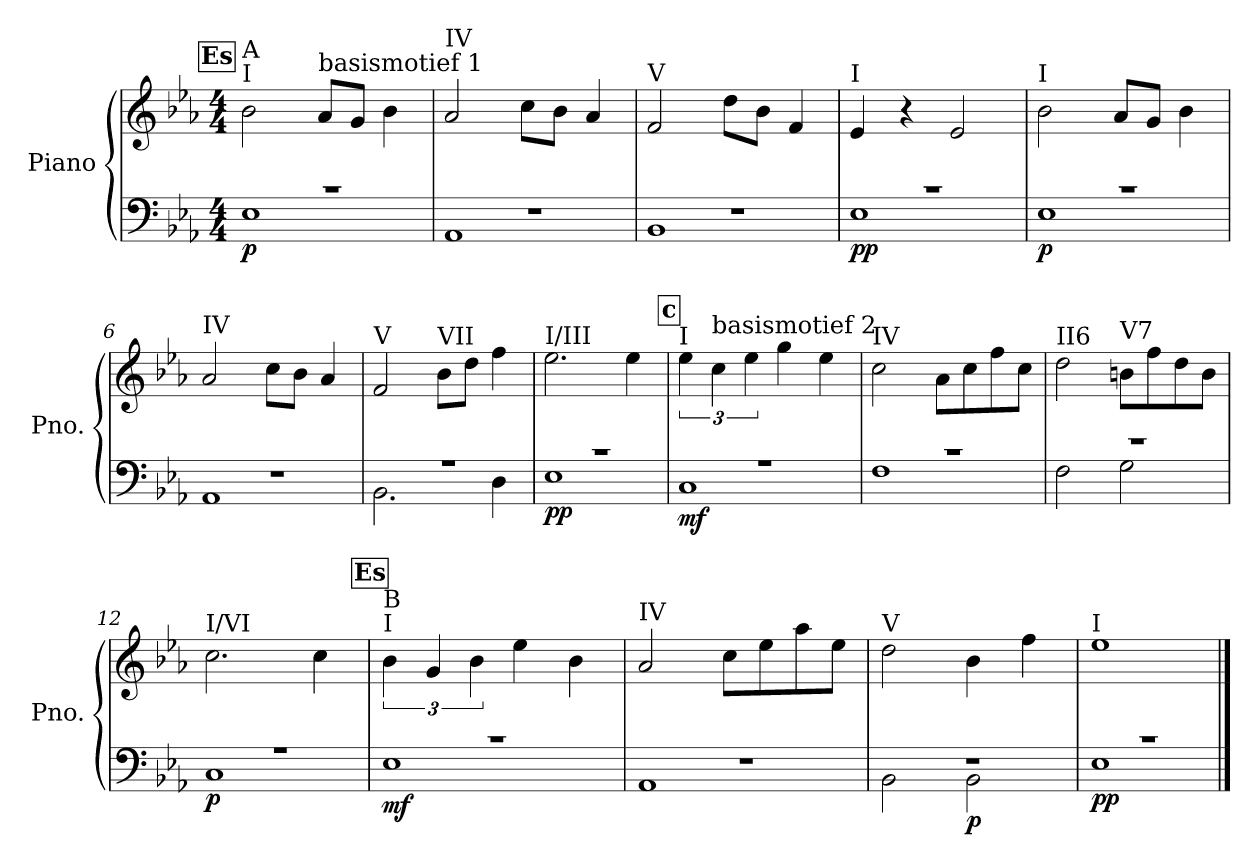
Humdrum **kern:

**kern	**kern	**dynam
*part1	*part1	*part1
*staff2	*staff1	*staff1/2
*I"Piano	*	*
*I'Pno.	*	*
*clefF4	*clefG2	*
*k[b-e-a-]	*k[b-e-a-]	*
*M4/4	*M4/4	*
*MM70	*MM70	*
!!LO:REH:place=s1:a:B:fs=14:t=Es
=1	=1	=1
*^	*	*
!	!	!LO:TX:a:t=I	!
!	!	!LO:TX:a:t=A	!
!	!	!	!LO:DY:b=2
1r	1E-	2b-\	p
!	!	!LO:TX:a:t=basismotief 1	!
.	.	8a-/L	.
.	.	8g/J	.
.	.	4b-\	.
=2	=2	=2	=2
!	!	!LO:TX:a:t=IV	!
1r	1AA-	2a-/	.
.	.	8cc\L	.
.	.	8b-\J	.
.	.	4a-/	.
=3	=3	=3	=3
!	!	!LO:TX:a:t=V	!
1r	1BB-	2f/	.
.	.	8dd\L	.
.	.	8b-\J	.
.	.	4f/	.
=4	=4	=4	=4
!	!	!LO:TX:a:t=I	!
!	!	!	!LO:DY:b=2
1r	1E-	4e-/	pp
.	.	4r	.
.	.	2e-/	.
!!LO:LB:g=z
=5	=5	=5	=5
!	!	!LO:TX:a:t=I	!
!	!	!	!LO:DY:b=2
1r	1E-	2b-\	p
.	.	8a-/L	.
.	.	8g/J	.
.	.	4b-\	.
=6	=6	=6	=6
!	!	!LO:TX:a:t=IV	!
1r	1AA-	2a-/	.
.	.	8cc\L	.
.	.	8b-\J	.
.	.	4a-/	.
=7	=7	=7	=7
!	!	!LO:TX:a:t=V	!
1r	2.BB-\	2f/	.
!	!	!LO:TX:a:t=VII	!
.	.	8b-\L	.
.	.	8dd\J	.
.	4D\	4ff\	.
=8	=8	=8	=8
!	!	!LO:TX:a:t=I/III	!
!	!	!	!LO:DY:b=2
1r	1E-	2.ee-\	pp
.	.	4ee-\	.
!!LO:LB:g=z
!!LO:REH:place=s1:a:B:fs=14:t=c
=9	=9	=9	=9
!	!	!LO:TX:a:t=I	!
!	!	!	!LO:DY:b=2
1r	1C	6ee-\	mf
!	!	!LO:TX:a:t=basismotief 2	!
.	.	6cc\	.
.	.	6ee-\	.
.	.	4gg\	.
.	.	4ee-\	.
=10	=10	=10	=10
!	!	!LO:TX:a:t=IV	!
1r	1F	2cc\	.
.	.	8a-\L	.
.	.	8cc\	.
.	.	8ff\	.
.	.	8cc\J	.
=11	=11	=11	=11
!	!	!LO:TX:a:t=II6	!
1r	2F\	2dd\	.
!	!	!LO:TX:a:t=V7	!
.	2G\	8bn\L	.
.	.	8ff\	.
.	.	8dd\	.
.	.	8b\J	.
=12	=12	=12	=12
!	!	!LO:TX:a:t=I/VI	!
!	!	!	!LO:DY:b=2
1r	1C	2.cc\	p
.	.	4cc\	.
!!LO:LB:g=z
!!LO:REH:place=s1:a:B:fs=14:t=Es
=13	=13	=13	=13
!	!	!LO:TX:a:t=I	!
!	!	!LO:TX:a:t=B	!
!	!	!	!LO:DY:b=2
1r	1E-	6b-\	mf
.	.	6g/	.
.	.	6b-\	.
.	.	4ee-\	.
.	.	4b-\	.
=14	=14	=14	=14
!	!	!LO:TX:a:t=IV	!
1r	1AA-	2a-/	.
.	.	8cc\L	.
.	.	8ee-\	.
.	.	8aa-\	.
.	.	8ee-\J	.
=15	=15	=15	=15
!	!	!LO:TX:a:t=V	!
1r	2BB-\	2dd\	.
!	!	!	!LO:DY:b=2
.	2BB-\	4b-\	p
.	.	4ff\	.
=16	=16	=16	=16
!	!	!LO:TX:a:t=I	!
!	!	!	!LO:DY:b=2
1r	1E-	1ee-	pp
*v	*v	*	*
==	==	==
*-	*-	*-
